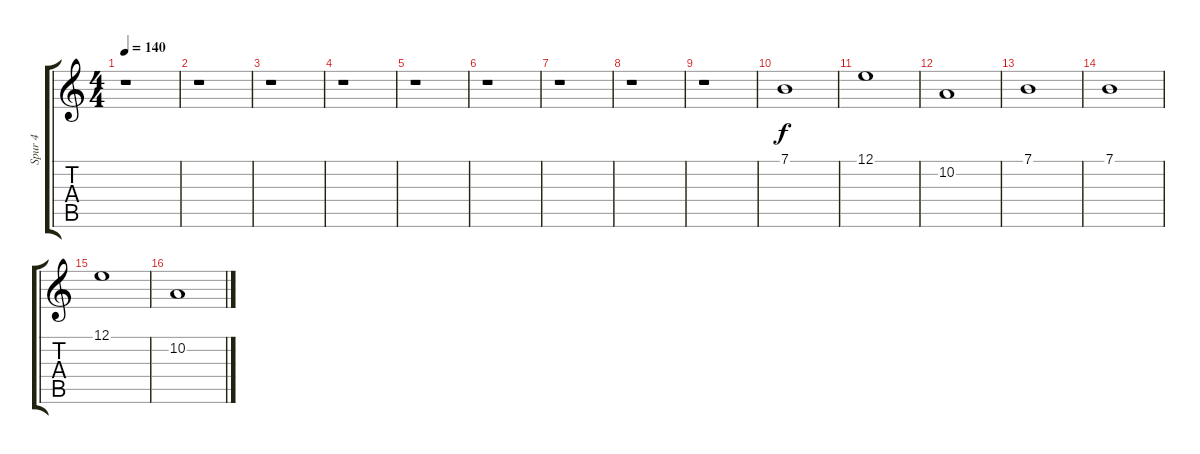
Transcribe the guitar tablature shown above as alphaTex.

\track ("Spur 4" "Spur 4") {instrument fx1rain}
\staff {score tabs}
\tuning (E4 B3 G3 D3 A2 E2) {hide}
\ts (4 4)
\tempo 140
\clef g2
\ks c
r.1{dy f} |
r.1 |
r.1 |
r.1 |
r.1 |
r.1 |
r.1 |
r.1 |
r.1 |
7.1.1 |
12.1.1 |
10.2.1 |
7.1.1 |
7.1.1 |
12.1.1 |
10.2.1
